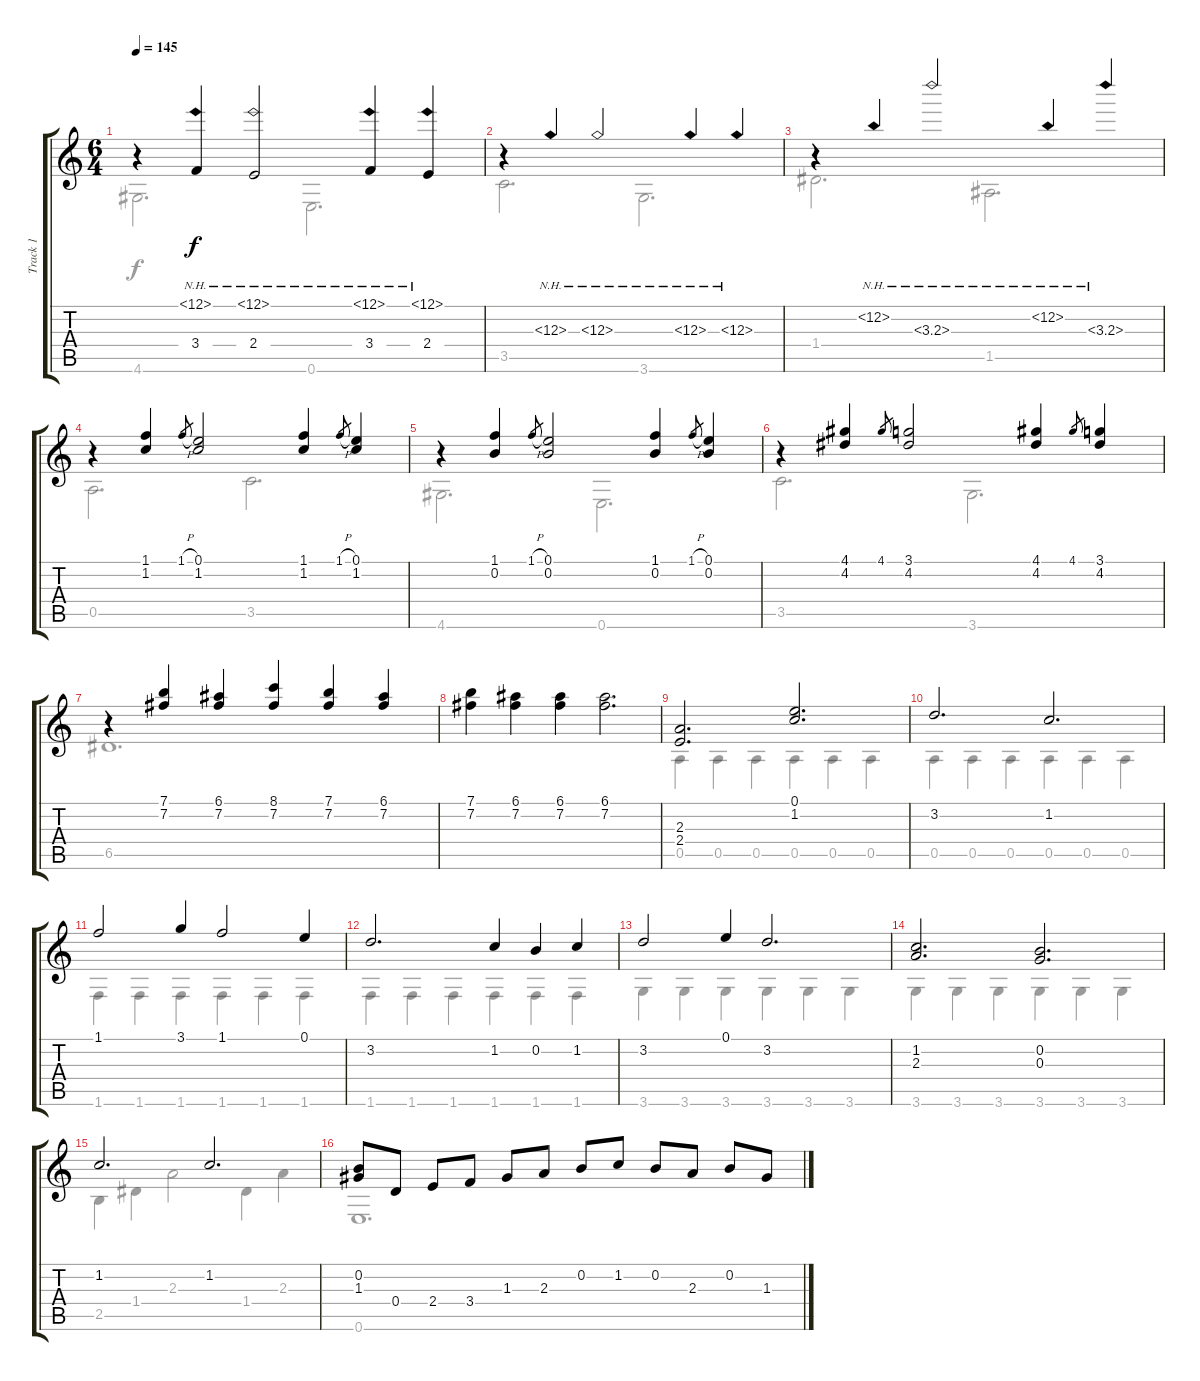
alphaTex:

\track ("Track 1" "Track 1") {instrument acousticguitarnylon}
\staff {score tabs}
\tuning (E4 B3 G3 D3 A2 E2) {hide}
\voice
\ts (6 4)
\tempo 145
\clef g2
\ks c
r.4{dy f} (1.1{nh} 3.4).4 (0.1{nh} 2.4).2 (1.1{nh} 3.4).4 (0.1{nh} 2.4).4 |
r.4 1.3{nh}.4 0.3{nh}.2 1.3{nh}.4 0.3{nh}.4 |
r.4 0.2{nh}.4 3.3{nh}.2 0.2{nh}.4 3.3{nh}.4 |
r.4 (1.1 1.2).4 1.1{h}.8{gr} (0.1 1.2).2 (1.1 1.2).4 1.1{h}.8{gr} (0.1 1.2).4 |
r.4 (1.1 0.2).4 1.1{h}.8{gr} (0.1 0.2).2 (1.1 0.2).4 1.1{h}.8{gr} (0.1 0.2).4 |
r.4 (4.1 4.2).4 4.1.8{gr} (3.1 4.2).2 (4.1 4.2).4 4.1.8{gr} (3.1 4.2).4 |
r.4 (7.1 7.2).4 (6.1 7.2).4 (8.1 7.2).4 (7.1 7.2).4 (6.1 7.2).4 |
(7.1 7.2).4 (6.1 7.2).4 (6.1 7.2).4 (6.1 7.2).2{d} |
(2.3 2.4).2{d} (0.1 1.2).2{d} |
3.2.2{d} 1.2.2{d} |
1.1.2 3.1.4 1.1.2 0.1.4 |
3.2.2{d} 1.2.4 0.2.4 1.2.4 |
3.2.2 0.1.4 3.2.2{d} |
(1.2 2.3).2{d} (0.2 0.3).2{d} |
1.2.2{d} 1.2.2{d} |
(0.2 1.3).8 0.4.8 2.4.8 3.4.8 1.3.8 2.3.8 0.2.8 1.2.8 0.2.8 2.3.8 0.2.8 1.3.8
\voice
\clef g2
\ottava regular
\simile none
\ks c
4.6.2{d dy f} 0.6.2{d} |
3.5.2{d} 3.6.2{d} |
1.4.2{d} 1.5.2{d} |
0.5.2{d} 3.5.2{d} |
4.6.2{d} 0.6.2{d} |
3.5.2{d} 3.6.2{d} |
6.5.1{d} |
|
0.5.4 0.5.4 0.5.4 0.5.4 0.5.4 0.5.4 |
0.5.4 0.5.4 0.5.4 0.5.4 0.5.4 0.5.4 |
1.6.4 1.6.4 1.6.4 1.6.4 1.6.4 1.6.4 |
1.6.4 1.6.4 1.6.4 1.6.4 1.6.4 1.6.4 |
3.6.4 3.6.4 3.6.4 3.6.4 3.6.4 3.6.4 |
3.6.4 3.6.4 3.6.4 3.6.4 3.6.4 3.6.4 |
2.5.4 1.4.4 2.3.2 1.4.4 2.3.4 |
0.6.1{d}
